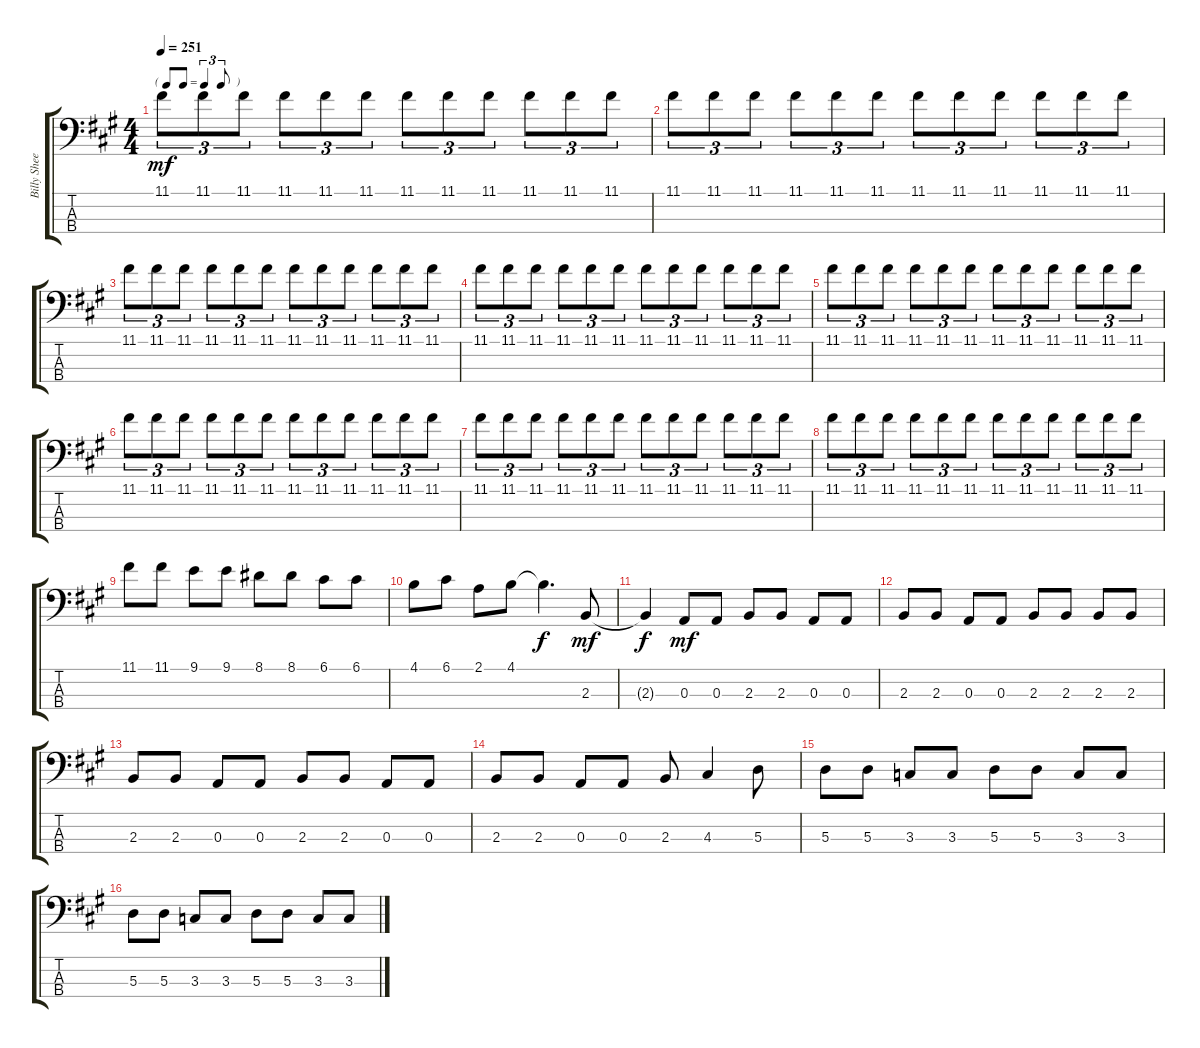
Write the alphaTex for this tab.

\track ("Billy Sheehan" "Billy Shee") {instrument electricbassfinger}
\staff {score tabs}
\tuning (G2 D2 A1 E1) {hide}
\ts (4 4)
\tf triplet8th
\tempo 251
\clef f4
\ks f#minor
11.1.8{tu (3 2) dy mf} 11.1.8{tu (3 2)} 11.1.8{tu (3 2)} 11.1.8{tu (3 2)} 11.1.8{tu (3 2)} 11.1.8{tu (3 2)} 11.1.8{tu (3 2)} 11.1.8{tu (3 2)} 11.1.8{tu (3 2)} 11.1.8{tu (3 2)} 11.1.8{tu (3 2)} 11.1.8{tu (3 2)} |
11.1.8{tu (3 2)} 11.1.8{tu (3 2)} 11.1.8{tu (3 2)} 11.1.8{tu (3 2)} 11.1.8{tu (3 2)} 11.1.8{tu (3 2)} 11.1.8{tu (3 2)} 11.1.8{tu (3 2)} 11.1.8{tu (3 2)} 11.1.8{tu (3 2)} 11.1.8{tu (3 2)} 11.1.8{tu (3 2)} |
11.1.8{tu (3 2)} 11.1.8{tu (3 2)} 11.1.8{tu (3 2)} 11.1.8{tu (3 2)} 11.1.8{tu (3 2)} 11.1.8{tu (3 2)} 11.1.8{tu (3 2)} 11.1.8{tu (3 2)} 11.1.8{tu (3 2)} 11.1.8{tu (3 2)} 11.1.8{tu (3 2)} 11.1.8{tu (3 2)} |
11.1.8{tu (3 2)} 11.1.8{tu (3 2)} 11.1.8{tu (3 2)} 11.1.8{tu (3 2)} 11.1.8{tu (3 2)} 11.1.8{tu (3 2)} 11.1.8{tu (3 2)} 11.1.8{tu (3 2)} 11.1.8{tu (3 2)} 11.1.8{tu (3 2)} 11.1.8{tu (3 2)} 11.1.8{tu (3 2)} |
11.1.8{tu (3 2)} 11.1.8{tu (3 2)} 11.1.8{tu (3 2)} 11.1.8{tu (3 2)} 11.1.8{tu (3 2)} 11.1.8{tu (3 2)} 11.1.8{tu (3 2)} 11.1.8{tu (3 2)} 11.1.8{tu (3 2)} 11.1.8{tu (3 2)} 11.1.8{tu (3 2)} 11.1.8{tu (3 2)} |
11.1.8{tu (3 2)} 11.1.8{tu (3 2)} 11.1.8{tu (3 2)} 11.1.8{tu (3 2)} 11.1.8{tu (3 2)} 11.1.8{tu (3 2)} 11.1.8{tu (3 2)} 11.1.8{tu (3 2)} 11.1.8{tu (3 2)} 11.1.8{tu (3 2)} 11.1.8{tu (3 2)} 11.1.8{tu (3 2)} |
11.1.8{tu (3 2)} 11.1.8{tu (3 2)} 11.1.8{tu (3 2)} 11.1.8{tu (3 2)} 11.1.8{tu (3 2)} 11.1.8{tu (3 2)} 11.1.8{tu (3 2)} 11.1.8{tu (3 2)} 11.1.8{tu (3 2)} 11.1.8{tu (3 2)} 11.1.8{tu (3 2)} 11.1.8{tu (3 2)} |
11.1.8{tu (3 2)} 11.1.8{tu (3 2)} 11.1.8{tu (3 2)} 11.1.8{tu (3 2)} 11.1.8{tu (3 2)} 11.1.8{tu (3 2)} 11.1.8{tu (3 2)} 11.1.8{tu (3 2)} 11.1.8{tu (3 2)} 11.1.8{tu (3 2)} 11.1.8{tu (3 2)} 11.1.8{tu (3 2)} |
11.1.8 11.1.8 9.1.8 9.1.8 8.1.8 8.1.8 6.1.8 6.1.8 |
4.1.8 6.1.8 2.1.8 4.1.8 4.1{t}.4{d dy f} 2.3.8{dy mf} |
2.3{t}.4{dy f} 0.3.8{dy mf} 0.3.8 2.3.8 2.3.8 0.3.8 0.3.8 |
2.3.8 2.3.8 0.3.8 0.3.8 2.3.8 2.3.8 2.3.8 2.3.8 |
2.3.8 2.3.8 0.3.8 0.3.8 2.3.8 2.3.8 0.3.8 0.3.8 |
2.3.8 2.3.8 0.3.8 0.3.8 2.3.8 4.3.4 5.3.8 |
5.3.8 5.3.8 3.3.8 3.3.8 5.3.8 5.3.8 3.3.8 3.3.8 |
5.3.8 5.3.8 3.3.8 3.3.8 5.3.8 5.3.8 3.3.8 3.3.8
